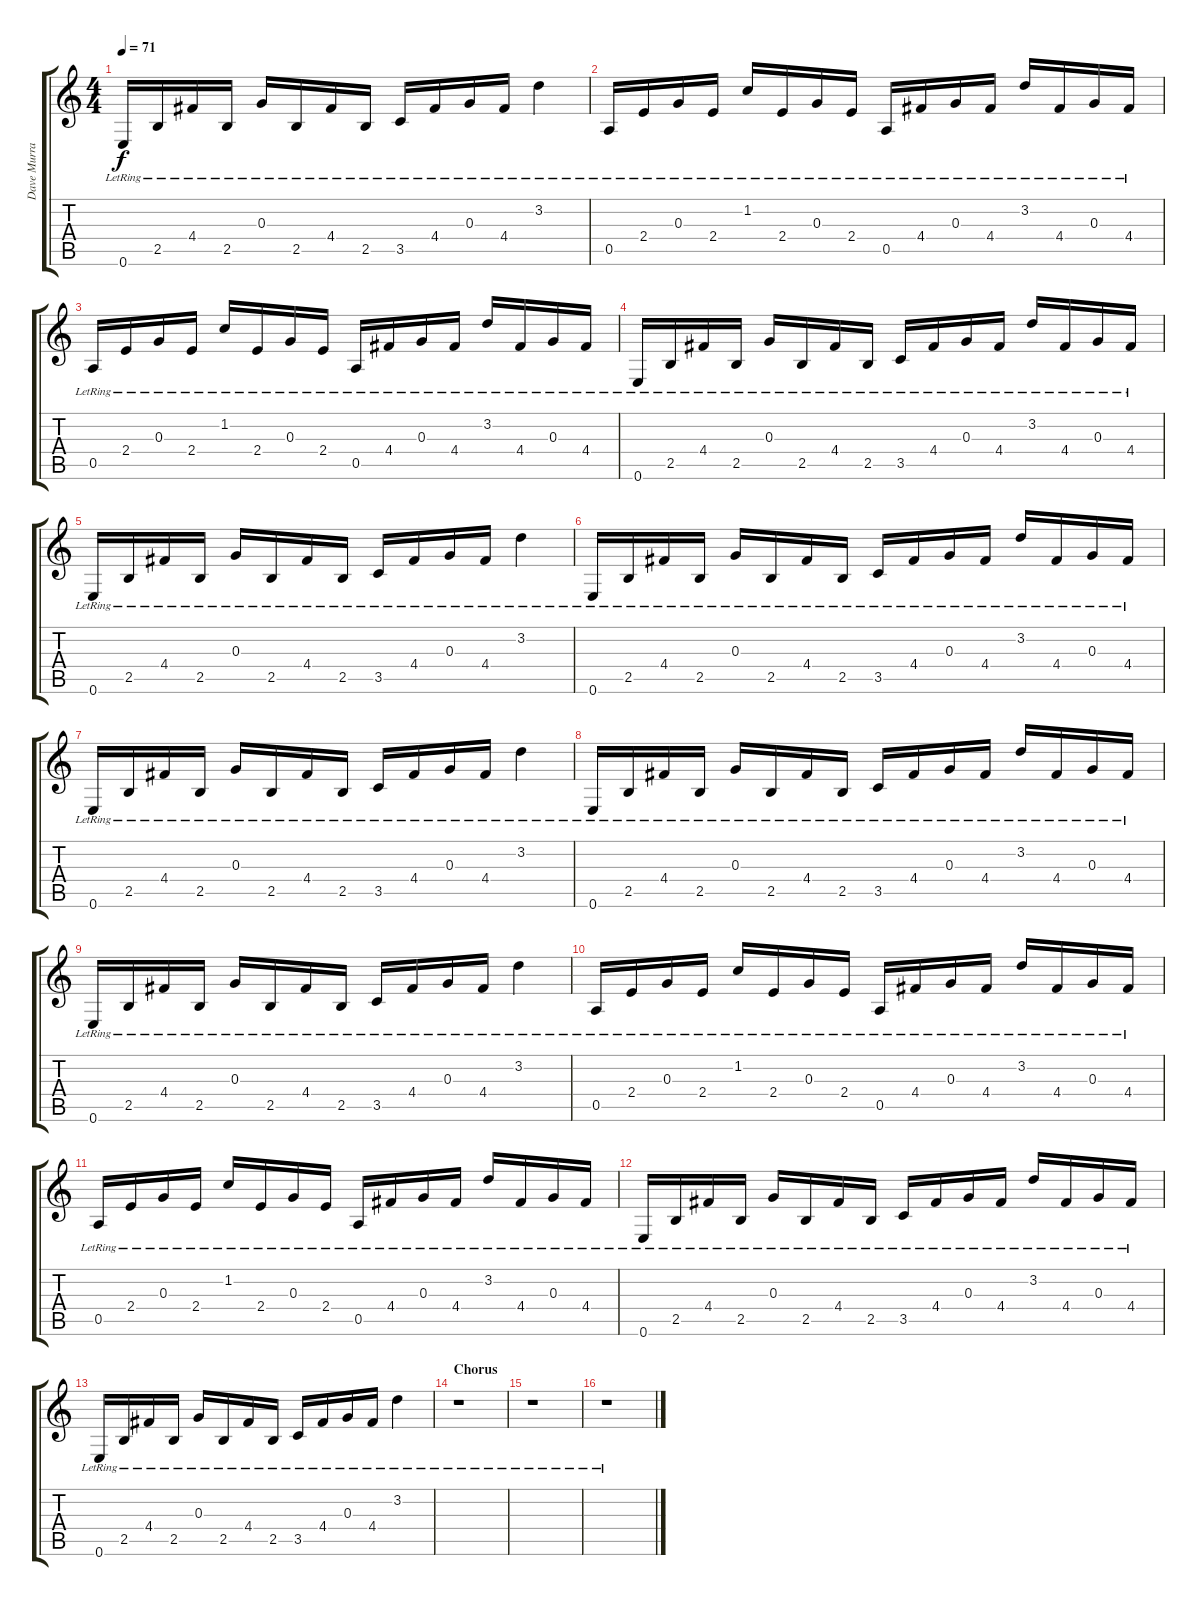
\track ("Dave Murray (clean)" "Dave Murra") {instrument electricguitarmuted}
\staff {score tabs}
\tuning (E4 B3 G3 D3 A2 E2) {hide}
\ts (4 4)
\tempo 71
\clef g2
\ks c
0.6{lr}.16{dy f} 2.5{lr}.16 4.4{lr}.16 2.5{lr}.16 0.3{lr}.16 2.5{lr}.16 4.4{lr}.16 2.5{lr}.16 3.5{lr}.16 4.4{lr}.16 0.3{lr}.16 4.4{lr}.16 3.2{lr}.4 |
0.5{lr}.16 2.4{lr}.16 0.3{lr}.16 2.4{lr}.16 1.2{lr}.16 2.4{lr}.16 0.3{lr}.16 2.4{lr}.16 0.5{lr}.16 4.4{lr}.16 0.3{lr}.16 4.4{lr}.16 3.2{lr}.16 4.4{lr}.16 0.3{lr}.16 4.4{lr}.16 |
0.5{lr}.16 2.4{lr}.16 0.3{lr}.16 2.4{lr}.16 1.2{lr}.16 2.4{lr}.16 0.3{lr}.16 2.4{lr}.16 0.5{lr}.16 4.4{lr}.16 0.3{lr}.16 4.4{lr}.16 3.2{lr}.16 4.4{lr}.16 0.3{lr}.16 4.4{lr}.16 |
0.6{lr}.16 2.5{lr}.16 4.4{lr}.16 2.5{lr}.16 0.3{lr}.16 2.5{lr}.16 4.4{lr}.16 2.5{lr}.16 3.5{lr}.16 4.4{lr}.16 0.3{lr}.16 4.4{lr}.16 3.2{lr}.16 4.4{lr}.16 0.3{lr}.16 4.4{lr}.16 |
0.6{lr}.16 2.5{lr}.16 4.4{lr}.16 2.5{lr}.16 0.3{lr}.16 2.5{lr}.16 4.4{lr}.16 2.5{lr}.16 3.5{lr}.16 4.4{lr}.16 0.3{lr}.16 4.4{lr}.16 3.2{lr}.4 |
0.6{lr}.16 2.5{lr}.16 4.4{lr}.16 2.5{lr}.16 0.3{lr}.16 2.5{lr}.16 4.4{lr}.16 2.5{lr}.16 3.5{lr}.16 4.4{lr}.16 0.3{lr}.16 4.4{lr}.16 3.2{lr}.16 4.4{lr}.16 0.3{lr}.16 4.4{lr}.16 |
0.6{lr}.16 2.5{lr}.16 4.4{lr}.16 2.5{lr}.16 0.3{lr}.16 2.5{lr}.16 4.4{lr}.16 2.5{lr}.16 3.5{lr}.16 4.4{lr}.16 0.3{lr}.16 4.4{lr}.16 3.2{lr}.4 |
0.6{lr}.16 2.5{lr}.16 4.4{lr}.16 2.5{lr}.16 0.3{lr}.16 2.5{lr}.16 4.4{lr}.16 2.5{lr}.16 3.5{lr}.16 4.4{lr}.16 0.3{lr}.16 4.4{lr}.16 3.2{lr}.16 4.4{lr}.16 0.3{lr}.16 4.4{lr}.16 |
0.6{lr}.16 2.5{lr}.16 4.4{lr}.16 2.5{lr}.16 0.3{lr}.16 2.5{lr}.16 4.4{lr}.16 2.5{lr}.16 3.5{lr}.16 4.4{lr}.16 0.3{lr}.16 4.4{lr}.16 3.2{lr}.4 |
0.5{lr}.16 2.4{lr}.16 0.3{lr}.16 2.4{lr}.16 1.2{lr}.16 2.4{lr}.16 0.3{lr}.16 2.4{lr}.16 0.5{lr}.16 4.4{lr}.16 0.3{lr}.16 4.4{lr}.16 3.2{lr}.16 4.4{lr}.16 0.3{lr}.16 4.4{lr}.16 |
0.5{lr}.16 2.4{lr}.16 0.3{lr}.16 2.4{lr}.16 1.2{lr}.16 2.4{lr}.16 0.3{lr}.16 2.4{lr}.16 0.5{lr}.16 4.4{lr}.16 0.3{lr}.16 4.4{lr}.16 3.2{lr}.16 4.4{lr}.16 0.3{lr}.16 4.4{lr}.16 |
0.6{lr}.16 2.5{lr}.16 4.4{lr}.16 2.5{lr}.16 0.3{lr}.16 2.5{lr}.16 4.4{lr}.16 2.5{lr}.16 3.5{lr}.16 4.4{lr}.16 0.3{lr}.16 4.4{lr}.16 3.2{lr}.16 4.4{lr}.16 0.3{lr}.16 4.4{lr}.16 |
0.6{lr}.16 2.5{lr}.16 4.4{lr}.16 2.5{lr}.16 0.3{lr}.16 2.5{lr}.16 4.4{lr}.16 2.5{lr}.16 3.5{lr}.16 4.4{lr}.16 0.3{lr}.16 4.4{lr}.16 3.2{lr}.4 |
\section ("" "Chorus")
r.1 |
r.1 |
r.1
